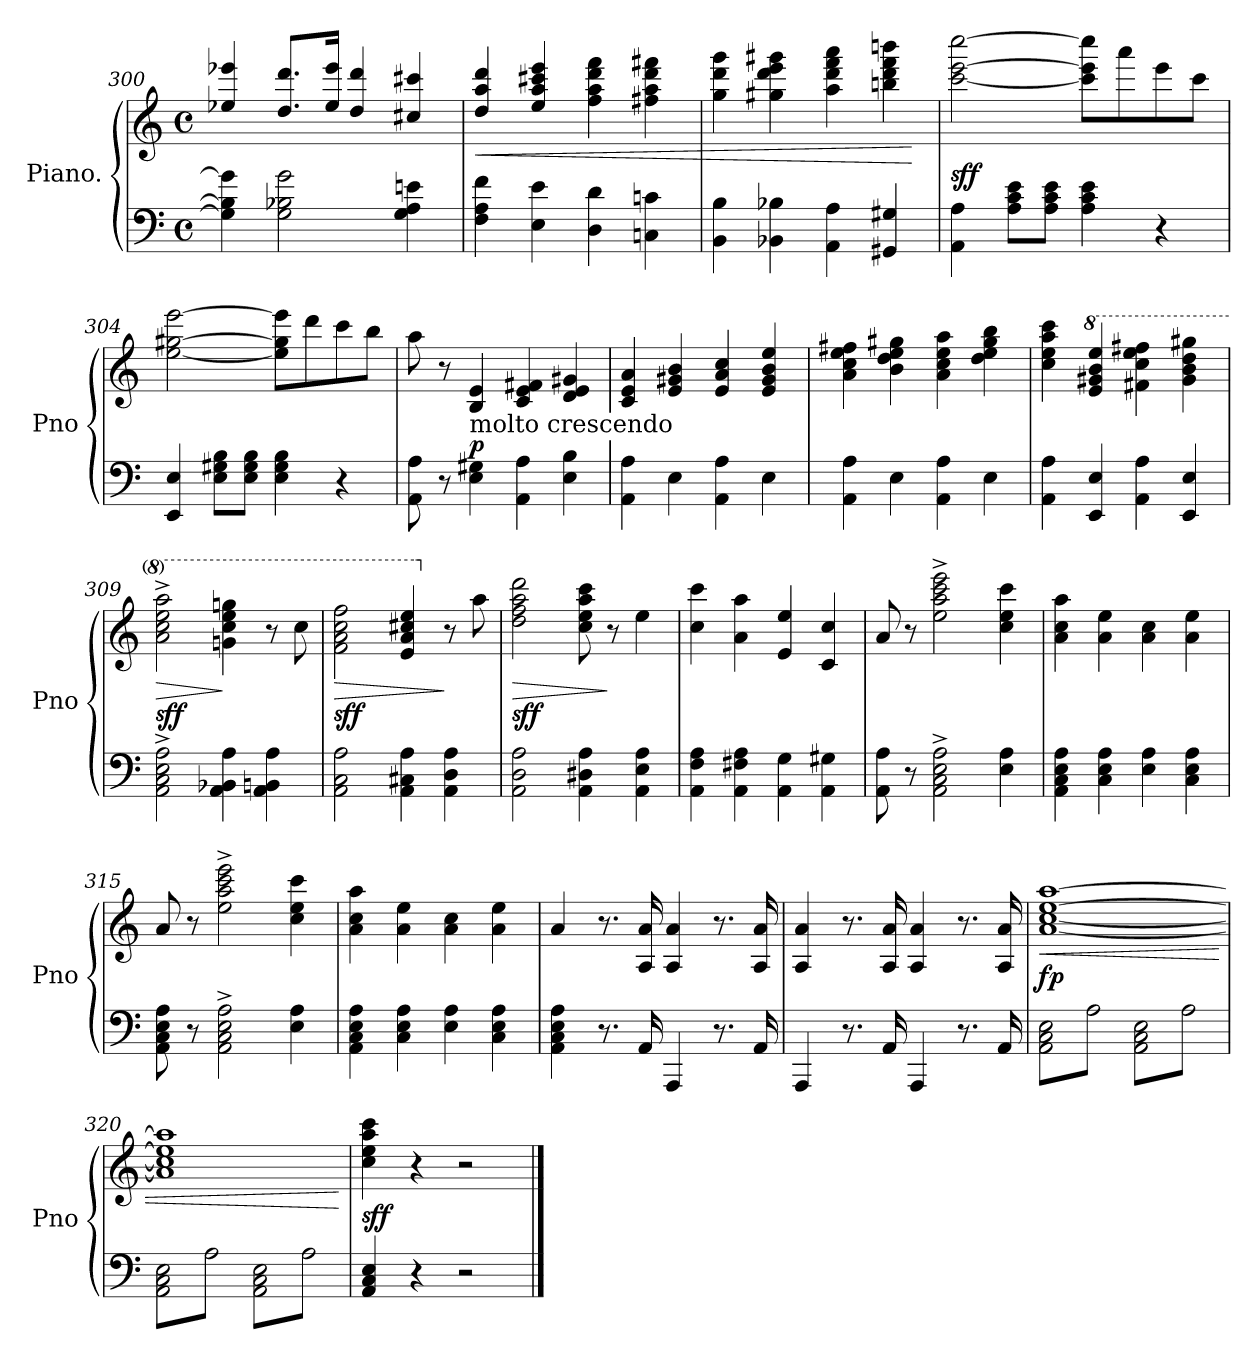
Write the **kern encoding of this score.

**kern	**kern	**dynam
*part1	*part1	*part1
*staff2	*staff1	*staff1/2
*I"Piano.	*	*
*I'Pno	*	*
*clefF4	*clefG2	*
*k[]	*k[]	*
*C:	*C:	*
*M4/4	*M4/4	*
*met(c)	*met(c)	*
=300	=300	=300
4G]\ 4B-]\ 4g]\	4ee-X/ 4eee-X/	.
2G\ 2B-X\ 2g\	8.dd/ 8.ddd/L	.
.	16ee-/ 16eee-/Jk	.
.	4dd/ 4ddd/	.
4G\ 4A\ 4en\	4cc#X/ 4ccc#X/	.
=301	=301	=301
!	!	!LO:HP:b
4F\ 4A\ 4f\	4dd/ 4aa/ 4ddd/	<
4E\ 4e\	4ee/ 4aa/ 4ccc#X/ 4eee/	.
4D\ 4d\	4ff\ 4aa\ 4ddd\ 4fff\	.
4Cn\ 4cn\	4ff#X\ 4aa\ 4ddd\ 4fff#X\	.
=302	=302	=302
4BB\ 4B\	4gg\ 4ddd\ 4ggg\	.
4BB-X\ 4B-X\	4gg#X\ 4ddd\ 4eee\ 4ggg#X\	.
4AA\ 4A\	4aa\ 4ddd\ 4fff\ 4aaa\	.
4GG#X/ 4G#X/	4bbn\ 4ddd\ 4fff\ 4bbbn\	.
.	.	[
=303	=303	=303
4AA\ 4A\	[2ccc\ [2eee\ [2cccc\	sff
8A\ 8c\ 8e\L	.	.
8A\ 8c\ 8e\J	.	.
4A\ 4c\ 4e\	8ccc]\ 8eee]\ 8cccc]\L	.
.	8aaa\	.
4r	8eee\	.
.	8ccc\J	.
=304	=304	=304
4EE/ 4E/	[2ee\ [2gg#X\ [2eee\	.
8E\ 8G#X\ 8B\L	.	.
8E\ 8G#\ 8B\J	.	.
4E\ 4G#\ 4B\	8ee]\ 8gg#]\ 8eee]\L	.
.	8ddd\	.
4r	8ccc\	.
.	8bb\J	.
=305	=305	=305
8AA\ 8A\	8aa\	.
8r	8r	.
!	!LO:TX:b:t=molto crescendo	!
4E\ 4G#X\	4B/ 4e/	p
4AA\ 4A\	4c/ 4e/ 4f#X/	.
4E\ 4B\	4d/ 4e/ 4g#X/	.
=306	=306	=306
4AA\ 4A\	4c/ 4e/ 4a/	.
4E\	4e/ 4g#X/ 4b/	.
4AA\ 4A\	4e/ 4a/ 4cc/	.
4E\	4e/ 4g#/ 4b/ 4ee/	.
=307	=307	=307
4AA\ 4A\	4a\ 4cc\ 4ee\ 4ff#X\	.
4E\	4b\ 4dd\ 4ee\ 4gg#X\	.
4AA\ 4A\	4a\ 4cc\ 4ee\ 4aa\	.
4E\	4dd\ 4ee\ 4gg#\ 4bb\	.
=308	=308	=308
4AA\ 4A\	4cc\ 4ee\ 4aa\ 4ccc\	.
*	*8va	*
4EE/ 4E/	4ee/ 4gg#X/ 4bb/ 4eee/	.
4AA\ 4A\	4ff#X\ 4ccc\ 4eee\ 4fff#X\	.
4EE/ 4E/	4gg#\ 4bb\ 4ddd\ 4ggg#X\	.
=309	=309	=309
!	!	!LO:HP:b
2AA^\ 2C^\ 2E^\ 2A^\	2aa^\ 2ccc^\ 2eee^\ 2aaa^\	> sff
4AA\ 4BB-X\ 4A\	4ggn\ 4ccc\ 4eee\ 4gggn\	]
4AA\ 4BBn\ 4A\	8r	.
.	8ccc\	.
=310	=310	=310
!	!	!LO:HP:b
2AA\ 2C\ 2A\	2ff\ 2aa\ 2ccc\ 2fff\	> sff
4AA\ 4C#X\ 4A\	4ee/ 4aa/ 4ccc#X/ 4eee/	.
*	*X8va	*
4AA\ 4D\ 4A\	8r	]
.	8aa\	.
=311	=311	=311
!	!	!LO:HP:b
2AA\ 2D\ 2A\	2dd\ 2ff\ 2aa\ 2ddd\	> sff
4AA\ 4D#X\ 4A\	8cc\ 8ee\ 8aa\ 8ccc\	.
.	8r	]
4AA\ 4E\ 4A\	4ee\	.
=312	=312	=312
4AA\ 4F\ 4A\	4cc\ 4ccc\	.
4AA\ 4F#X\ 4A\	4a\ 4aa\	.
4AA\ 4G\	4e/ 4ee/	.
4AA\ 4G#X\	4c/ 4cc/	.
=313	=313	=313
8AA\ 8A\	8a/	.
8r	8r	.
2AA^\ 2C^\ 2E^\ 2A^\	2ee^\ 2aa^\ 2ccc^\ 2eee^\	.
4E\ 4A\	4cc\ 4ee\ 4ccc\	.
=314	=314	=314
4AA\ 4C\ 4E\ 4A\	4a\ 4cc\ 4aa\	.
4C\ 4E\ 4A\	4a\ 4ee\	.
4E\ 4A\	4a\ 4cc\	.
4C\ 4E\ 4A\	4a\ 4ee\	.
=315	=315	=315
8AA\ 8C\ 8E\ 8A\	8a/	.
8r	8r	.
2AA^\ 2C^\ 2E^\ 2A^\	2ee^\ 2aa^\ 2ccc^\ 2eee^\	.
4E\ 4A\	4cc\ 4ee\ 4ccc\	.
=316	=316	=316
4AA\ 4C\ 4E\ 4A\	4a\ 4cc\ 4aa\	.
4C\ 4E\ 4A\	4a\ 4ee\	.
4E\ 4A\	4a\ 4cc\	.
4C\ 4E\ 4A\	4a\ 4ee\	.
=317	=317	=317
4AA\ 4C\ 4E\ 4A\	4a/	.
8.r	8.r	.
16AA/	16A/ 16a/	.
4AAA/	4A/ 4a/	.
8.r	8.r	.
16AA/	16A/ 16a/	.
=318	=318	=318
4AAA/	4A/ 4a/	.
8.r	8.r	.
16AA/	16A/ 16a/	.
4AAA/	4A/ 4a/	.
8.r	8.r	.
16AA/	16A/ 16a/	.
=319	=319	=319
!	!	!LO:HP:b
*tremolo	*	*
8AA\ 8C\ 8E\L	[1a [1cc [1ee [1aa	< fp
8A\	.	.
8AA\ 8C\ 8E\	.	.
8A\J	.	.
8AA\ 8C\ 8E\L	.	.
8A\	.	.
8AA\ 8C\ 8E\	.	.
8A\J	.	.
=320	=320	=320
8AA\ 8C\ 8E\L	1a] 1cc] 1ee] 1aa]	.
8A\	.	.
8AA\ 8C\ 8E\	.	.
8A\J	.	.
8AA\ 8C\ 8E\L	.	.
8A\	.	.
8AA\ 8C\ 8E\	.	.
8A\J	.	.
*Xtremolo	*	*
.	.	[
=321	=321	=321
4AA/ 4C/ 4E/	4cc\ 4ee\ 4aa\ 4ccc\	sff
.	.	.
4r	4r	.
2r	2r	.
==	==	==
*-	*-	*-
